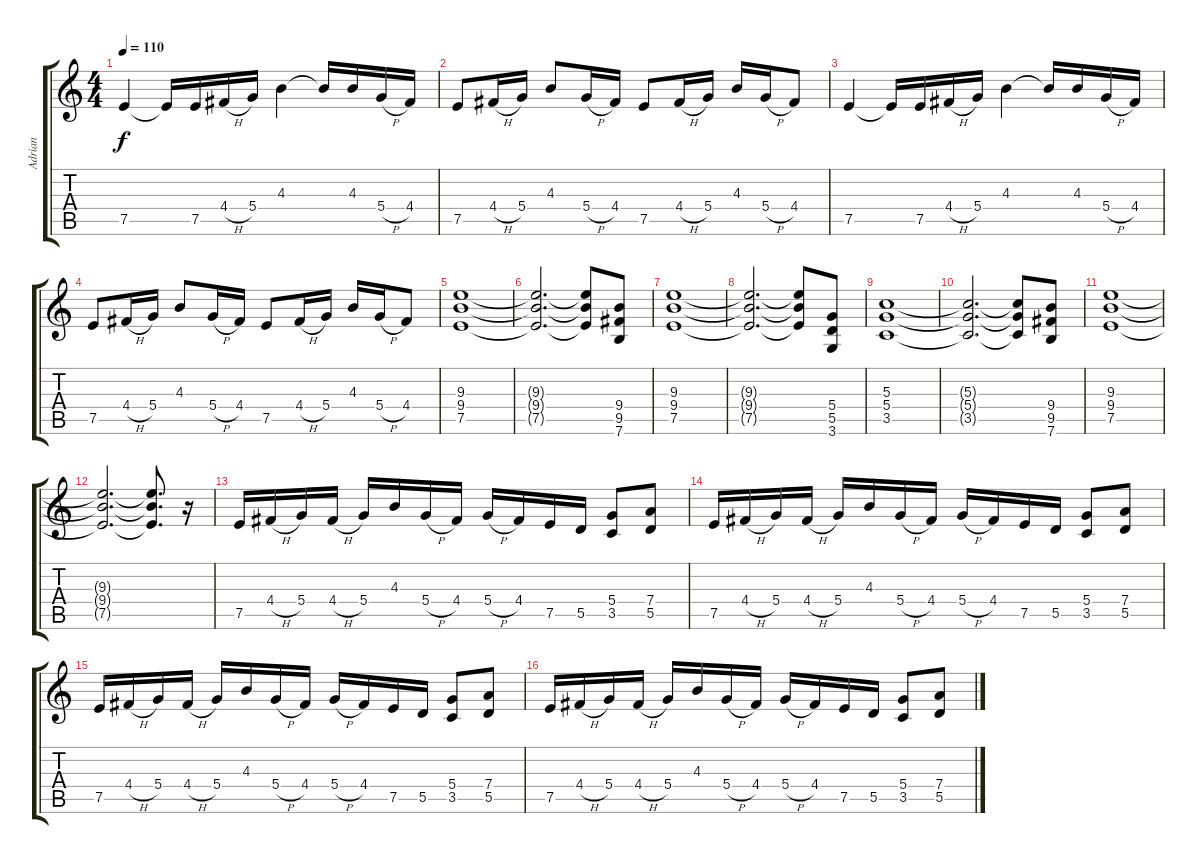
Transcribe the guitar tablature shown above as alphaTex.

\track ("Adrian" "Adrian") {instrument distortionguitar}
\staff {score tabs}
\tuning (E4 B3 G3 D3 A2 E2) {hide}
\ts (4 4)
\tempo 110
\clef g2
\ks c
7.5.4{dy f} 7.5{t}.16 7.5.16 4.4{h}.16 5.4.16 4.3.4 4.3{t}.16 4.3.16 5.4{h}.16 4.4.16 |
7.5.8 4.4{h}.16 5.4.16 4.3.8 5.4{h}.16 4.4.16 7.5.8 4.4{h}.16 5.4.16 4.3.16 5.4{h}.16 4.4.8 |
7.5.4 7.5{t}.16 7.5.16 4.4{h}.16 5.4.16 4.3.4 4.3{t}.16 4.3.16 5.4{h}.16 4.4.16 |
7.5.8 4.4{h}.16 5.4.16 4.3.8 5.4{h}.16 4.4.16 7.5.8 4.4{h}.16 5.4.16 4.3.16 5.4{h}.16 4.4.8 |
(9.3 9.4 7.5).1 |
(9.3{t} 9.4{t} 7.5{t}).2{d} (9.3{t} 9.4{t} 7.5{t}).8 (9.4 9.5 7.6).8 |
(9.3 9.4 7.5).1 |
(9.3{t} 9.4{t} 7.5{t}).2{d} (9.3{t} 9.4{t} 7.5{t}).8 (5.4 5.5 3.6).8 |
(5.3 5.4 3.5).1 |
(5.3{t} 5.4{t} 3.5{t}).2{d} (5.3{t} 5.4{t} 3.5{t}).8 (9.4 9.5 7.6).8 |
(9.3 9.4 7.5).1 |
(9.3{t} 9.4{t} 7.5{t}).2{d} (9.3{t} 9.4{t} 7.5{t}).8{d} r.16 |
7.5.16 4.4{h}.16 5.4.16 4.4{h}.16 5.4.16 4.3.16 5.4{h}.16 4.4.16 5.4{h}.16 4.4.16 7.5.16 5.5.16 (5.4 3.5).8 (7.4 5.5).8 |
7.5.16 4.4{h}.16 5.4.16 4.4{h}.16 5.4.16 4.3.16 5.4{h}.16 4.4.16 5.4{h}.16 4.4.16 7.5.16 5.5.16 (5.4 3.5).8 (7.4 5.5).8 |
7.5.16 4.4{h}.16 5.4.16 4.4{h}.16 5.4.16 4.3.16 5.4{h}.16 4.4.16 5.4{h}.16 4.4.16 7.5.16 5.5.16 (5.4 3.5).8 (7.4 5.5).8 |
7.5.16 4.4{h}.16 5.4.16 4.4{h}.16 5.4.16 4.3.16 5.4{h}.16 4.4.16 5.4{h}.16 4.4.16 7.5.16 5.5.16 (5.4 3.5).8 (7.4 5.5).8
